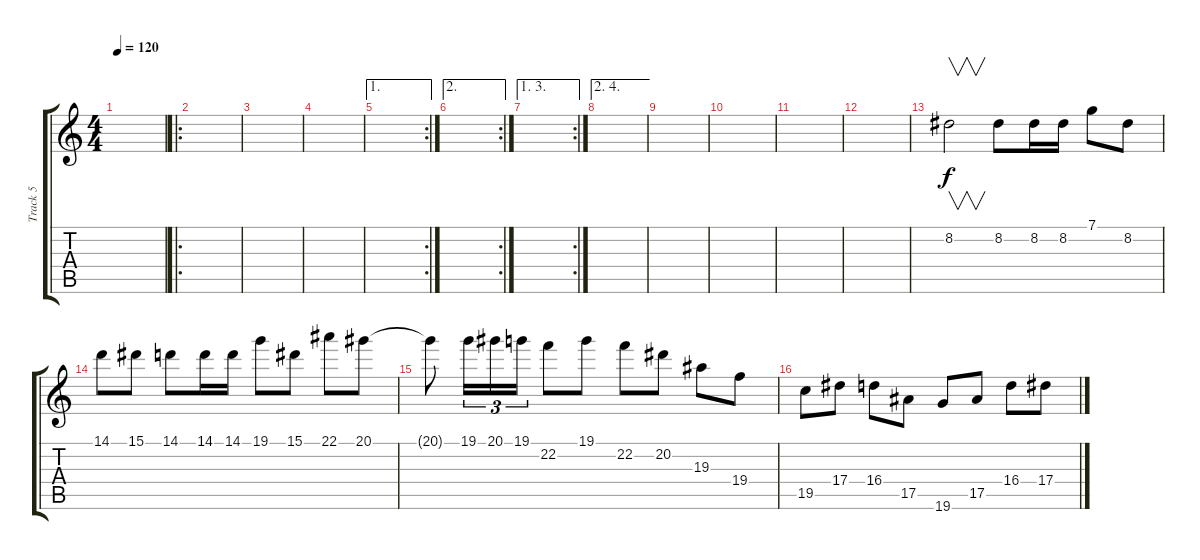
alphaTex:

\track ("Track 5" "Track 5") {instrument distortionguitar}
\staff {score tabs}
\tuning (C4 G3 Eb3 Bb2 F2 C2) {hide}
\ts (4 4)
\tempo 120
\clef g2
\ks c
|
\ro
|
|
|
\ae 1
\rc 2
|
\ae 2
\rc 2
|
\ae (1 3)
\rc 2
|
\ae (2 4)
|
|
|
|
|
8.2.2{v} 8.2.8 8.2.16 8.2.16 7.1.8 8.2.8 |
14.1.8 15.1.8 14.1.8 14.1.16 14.1.16 19.1.8 15.1.8 22.1.8 20.1.8 |
20.1{t}.8 19.1.16{tu (3 2)} 20.1.16{tu (3 2)} 19.1.16{tu (3 2)} 22.2.8 19.1.8 22.2.8 20.2.8 19.3.8 19.4.8 |
19.5.8 17.4.8 16.4.8 17.5.8 19.6.8 17.5.8 16.4.8 17.4.8
